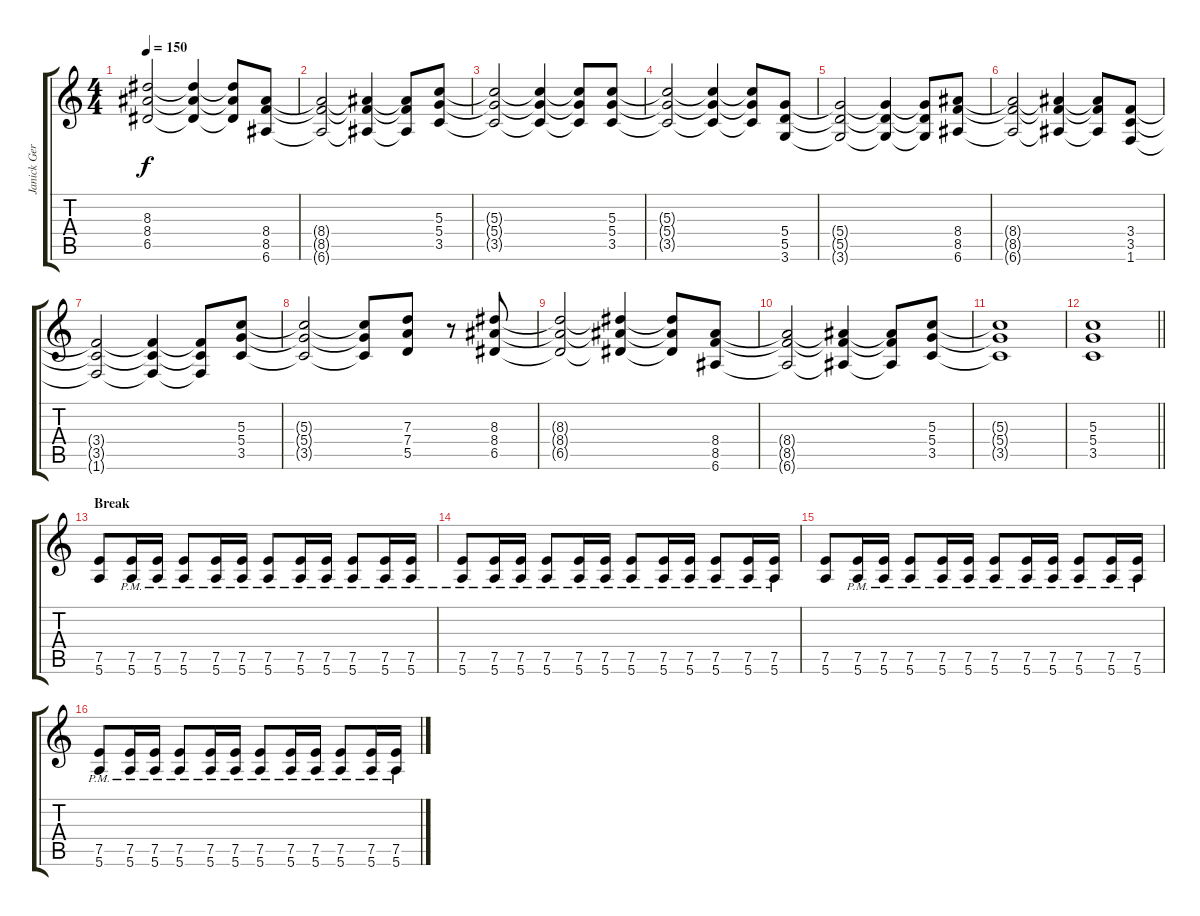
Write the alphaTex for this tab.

\track ("Janick Gers" "Janick Ger") {instrument distortionguitar}
\staff {score tabs}
\tuning (E4 B3 G3 D3 A2 E2) {hide}
\ts (4 4)
\tempo 150
\clef g2
\ks c
(8.3{t} 8.4{t} 6.5{t}).2{dy f} (8.3{t} 8.4{t} 6.5{t}).4 (8.3{t} 8.4{t} 6.5{t}).8 (8.4 8.5 6.6).8 |
(8.4{t} 8.5{t} 6.6{t}).2 (8.4{t} 8.5{t} 6.6{t}).4 (8.4{t} 8.5{t} 6.6{t}).8 (5.3 5.4 3.5).8 |
(5.3{t} 5.4{t} 3.5{t}).2 (5.3{t} 5.4{t} 3.5{t}).4 (5.3{t} 5.4{t} 3.5{t}).8 (5.3 5.4 3.5).8 |
(5.3{t} 5.4{t} 3.5{t}).2 (5.3{t} 5.4{t} 3.5{t}).4 (5.3{t} 5.4{t} 3.5{t}).8 (5.4 5.5 3.6).8 |
(5.4{t} 5.5{t} 3.6{t}).2 (5.4{t} 5.5{t} 3.6{t}).4 (5.4{t} 5.5{t} 3.6{t}).8 (8.4 8.5 6.6).8 |
(8.4{t} 8.5{t} 6.6{t}).2 (8.4{t} 8.5{t} 6.6{t}).4 (8.4{t} 8.5{t} 6.6{t}).8 (3.4 3.5 1.6).8 |
(3.4{t} 3.5{t} 1.6{t}).2 (3.4{t} 3.5{t} 1.6{t}).4 (3.4{t} 3.5{t} 1.6{t}).8 (5.3 5.4 3.5).8 |
(5.3{t} 5.4{t} 3.5{t}).2 (5.3{t} 5.4{t} 3.5{t}).8 (7.3 7.4 5.5).8 r.8 (8.3 8.4 6.5).8 |
(8.3{t} 8.4{t} 6.5{t}).2 (8.3{t} 8.4{t} 6.5{t}).4 (8.3{t} 8.4{t} 6.5{t}).8 (8.4 8.5 6.6).8 |
(8.4{t} 8.5{t} 6.6{t}).2 (8.4{t} 8.5{t} 6.6{t}).4 (8.4{t} 8.5{t} 6.6{t}).8 (5.3 5.4 3.5).8 |
(5.3{t} 5.4{t} 3.5{t}).1 |
\barLineRight lightlight
(5.3 5.4 3.5).1 |
\section ("" "Break")
(7.5 5.6).8 (7.5{pm} 5.6{pm}).16 (7.5{pm} 5.6{pm}).16 (7.5{pm} 5.6{pm}).8 (7.5{pm} 5.6{pm}).16 (7.5{pm} 5.6{pm}).16 (7.5{pm} 5.6{pm}).8 (7.5{pm} 5.6{pm}).16 (7.5{pm} 5.6{pm}).16 (7.5{pm} 5.6{pm}).8 (7.5{pm} 5.6{pm}).16 (7.5{pm} 5.6{pm}).16 |
(7.5{pm} 5.6{pm}).8 (7.5{pm} 5.6{pm}).16 (7.5{pm} 5.6{pm}).16 (7.5{pm} 5.6{pm}).8 (7.5{pm} 5.6{pm}).16 (7.5{pm} 5.6{pm}).16 (7.5{pm} 5.6{pm}).8 (7.5{pm} 5.6{pm}).16 (7.5{pm} 5.6{pm}).16 (7.5{pm} 5.6{pm}).8 (7.5{pm} 5.6{pm}).16 (7.5{pm} 5.6{pm}).16 |
(7.5 5.6).8 (7.5{pm} 5.6{pm}).16 (7.5{pm} 5.6{pm}).16 (7.5{pm} 5.6{pm}).8 (7.5{pm} 5.6{pm}).16 (7.5{pm} 5.6{pm}).16 (7.5{pm} 5.6{pm}).8 (7.5{pm} 5.6{pm}).16 (7.5{pm} 5.6{pm}).16 (7.5{pm} 5.6{pm}).8 (7.5{pm} 5.6{pm}).16 (7.5{pm} 5.6{pm}).16 |
(7.5{pm} 5.6{pm}).8 (7.5{pm} 5.6{pm}).16 (7.5{pm} 5.6{pm}).16 (7.5{pm} 5.6{pm}).8 (7.5{pm} 5.6{pm}).16 (7.5{pm} 5.6{pm}).16 (7.5{pm} 5.6{pm}).8 (7.5{pm} 5.6{pm}).16 (7.5{pm} 5.6{pm}).16 (7.5{pm} 5.6{pm}).8 (7.5{pm} 5.6{pm}).16 (7.5{pm} 5.6{pm}).16
